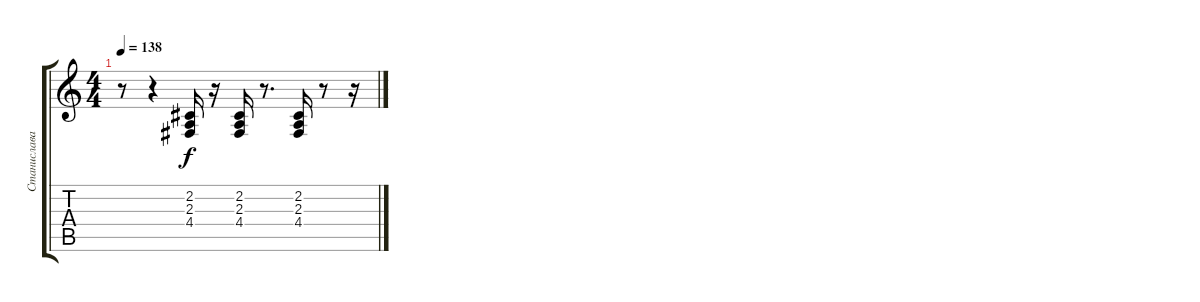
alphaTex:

\track ("Станислава Матвеева (клавишные)" "Станислава") {instrument trombone}
\staff {score tabs}
\tuning (E4 B3 G3 D3 A2 E2) {hide}
\ts (4 4)
\tempo 138
\clef g2
\ks c
r.8{dy f} r.4 (2.2 2.3 4.4).16 r.16 (2.2 2.3 4.4).16 r.8{d} (2.2 2.3 4.4).16 r.8 r.16
